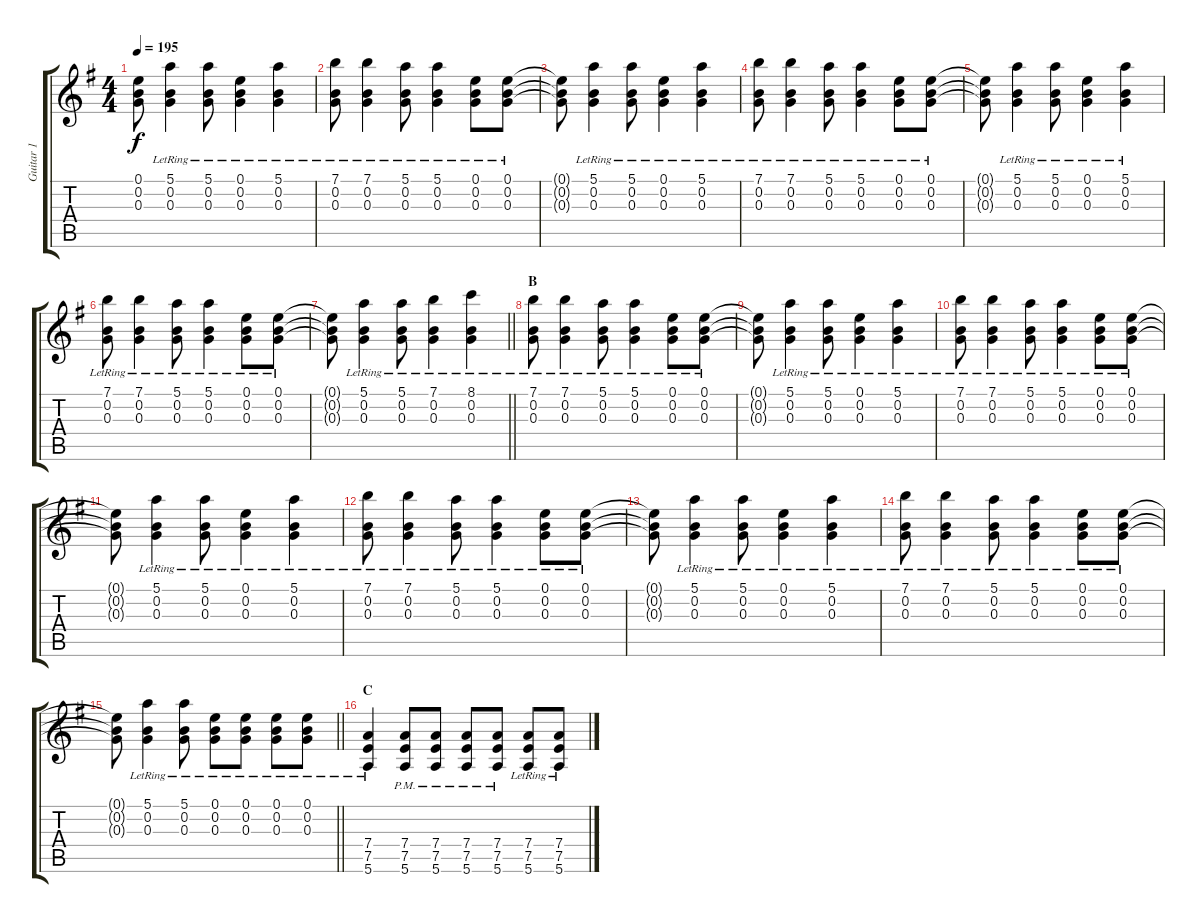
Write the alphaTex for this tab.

\track ("Guitar 1" "Guitar 1") {instrument overdrivenguitar}
\staff {score tabs}
\tuning (E4 B3 G3 D3 A2 E2) {hide}
\ts (4 4)
\tempo 195
\clef g2
\ks g
(0.1{t} 0.2{t} 0.3{t}).8{dy f} (5.1{lr} 0.2{lr} 0.3{lr}).4 (5.1{lr} 0.2{lr} 0.3{lr}).8 (0.1{lr} 0.2{lr} 0.3{lr}).4 (5.1{lr} 0.2{lr} 0.3{lr}).4 |
(7.1{lr} 0.2{lr} 0.3{lr}).8 (7.1{lr} 0.2{lr} 0.3{lr}).4 (5.1{lr} 0.2{lr} 0.3{lr}).8 (5.1{lr} 0.2{lr} 0.3{lr}).4 (0.1{lr} 0.2{lr} 0.3{lr}).8 (0.1{lr} 0.2{lr} 0.3{lr}).8 |
(0.1{t} 0.2{t} 0.3{t}).8 (5.1{lr} 0.2{lr} 0.3{lr}).4 (5.1{lr} 0.2{lr} 0.3{lr}).8 (0.1{lr} 0.2{lr} 0.3{lr}).4 (5.1{lr} 0.2{lr} 0.3{lr}).4 |
(7.1{lr} 0.2{lr} 0.3{lr}).8 (7.1{lr} 0.2{lr} 0.3{lr}).4 (5.1{lr} 0.2{lr} 0.3{lr}).8 (5.1{lr} 0.2{lr} 0.3{lr}).4 (0.1{lr} 0.2{lr} 0.3{lr}).8 (0.1{lr} 0.2{lr} 0.3{lr}).8 |
(0.1{t} 0.2{t} 0.3{t}).8 (5.1{lr} 0.2{lr} 0.3{lr}).4 (5.1{lr} 0.2{lr} 0.3{lr}).8 (0.1{lr} 0.2{lr} 0.3{lr}).4 (5.1{lr} 0.2{lr} 0.3{lr}).4 |
(7.1{lr} 0.2{lr} 0.3{lr}).8 (7.1{lr} 0.2{lr} 0.3{lr}).4 (5.1{lr} 0.2{lr} 0.3{lr}).8 (5.1{lr} 0.2{lr} 0.3{lr}).4 (0.1{lr} 0.2{lr} 0.3{lr}).8 (0.1{lr} 0.2{lr} 0.3{lr}).8 |
\barLineRight lightlight
(0.1{t} 0.2{t} 0.3{t}).8 (5.1{lr} 0.2{lr} 0.3{lr}).4 (5.1{lr} 0.2{lr} 0.3{lr}).8 (7.1{lr} 0.2{lr} 0.3{lr}).4 (8.1{lr} 0.2{lr} 0.3{lr}).4 |
\section ("" "B")
(7.1{lr} 0.2{lr} 0.3{lr}).8 (7.1{lr} 0.2{lr} 0.3{lr}).4 (5.1{lr} 0.2{lr} 0.3{lr}).8 (5.1{lr} 0.2{lr} 0.3{lr}).4 (0.1{lr} 0.2{lr} 0.3{lr}).8 (0.1{lr} 0.2{lr} 0.3{lr}).8 |
(0.1{t} 0.2{t} 0.3{t}).8 (5.1{lr} 0.2{lr} 0.3{lr}).4 (5.1{lr} 0.2{lr} 0.3{lr}).8 (0.1{lr} 0.2{lr} 0.3{lr}).4 (5.1{lr} 0.2{lr} 0.3{lr}).4 |
(7.1{lr} 0.2{lr} 0.3{lr}).8 (7.1{lr} 0.2{lr} 0.3{lr}).4 (5.1{lr} 0.2{lr} 0.3{lr}).8 (5.1{lr} 0.2{lr} 0.3{lr}).4 (0.1{lr} 0.2{lr} 0.3{lr}).8 (0.1{lr} 0.2{lr} 0.3{lr}).8 |
(0.1{t} 0.2{t} 0.3{t}).8 (5.1{lr} 0.2{lr} 0.3{lr}).4 (5.1{lr} 0.2{lr} 0.3{lr}).8 (0.1{lr} 0.2{lr} 0.3{lr}).4 (5.1{lr} 0.2{lr} 0.3{lr}).4 |
(7.1{lr} 0.2{lr} 0.3{lr}).8 (7.1{lr} 0.2{lr} 0.3{lr}).4 (5.1{lr} 0.2{lr} 0.3{lr}).8 (5.1{lr} 0.2{lr} 0.3{lr}).4 (0.1{lr} 0.2{lr} 0.3{lr}).8 (0.1{lr} 0.2{lr} 0.3{lr}).8 |
(0.1{t} 0.2{t} 0.3{t}).8 (5.1{lr} 0.2{lr} 0.3{lr}).4 (5.1{lr} 0.2{lr} 0.3{lr}).8 (0.1{lr} 0.2{lr} 0.3{lr}).4 (5.1{lr} 0.2{lr} 0.3{lr}).4 |
(7.1{lr} 0.2{lr} 0.3{lr}).8 (7.1{lr} 0.2{lr} 0.3{lr}).4 (5.1{lr} 0.2{lr} 0.3{lr}).8 (5.1{lr} 0.2{lr} 0.3{lr}).4 (0.1{lr} 0.2{lr} 0.3{lr}).8 (0.1{lr} 0.2{lr} 0.3{lr}).8 |
\barLineRight lightlight
(0.1{t} 0.2{t} 0.3{t}).8 (5.1{lr} 0.2{lr} 0.3{lr}).4 (5.1{lr} 0.2{lr} 0.3{lr}).8 (0.1{lr} 0.2{lr} 0.3{lr}).8 (0.1{lr} 0.2{lr} 0.3{lr}).8 (0.1{lr} 0.2{lr} 0.3{lr}).8 (0.1{lr} 0.2{lr} 0.3{lr}).8 |
\section ("" "C")
(7.4{lr} 7.5{lr} 5.6{lr}).4{instrument overdrivenguitar} (7.4{pm} 7.5{pm} 5.6{pm}).8{instrument electricguitarmuted} (7.4{pm} 7.5{pm} 5.6{pm}).8 (7.4{pm} 7.5{pm} 5.6{pm}).8 (7.4{pm} 7.5{pm} 5.6{pm}).8 (7.4{lr} 7.5{lr} 5.6{lr}).8{instrument overdrivenguitar} (7.4{lr} 7.5{lr} 5.6{lr}).8
